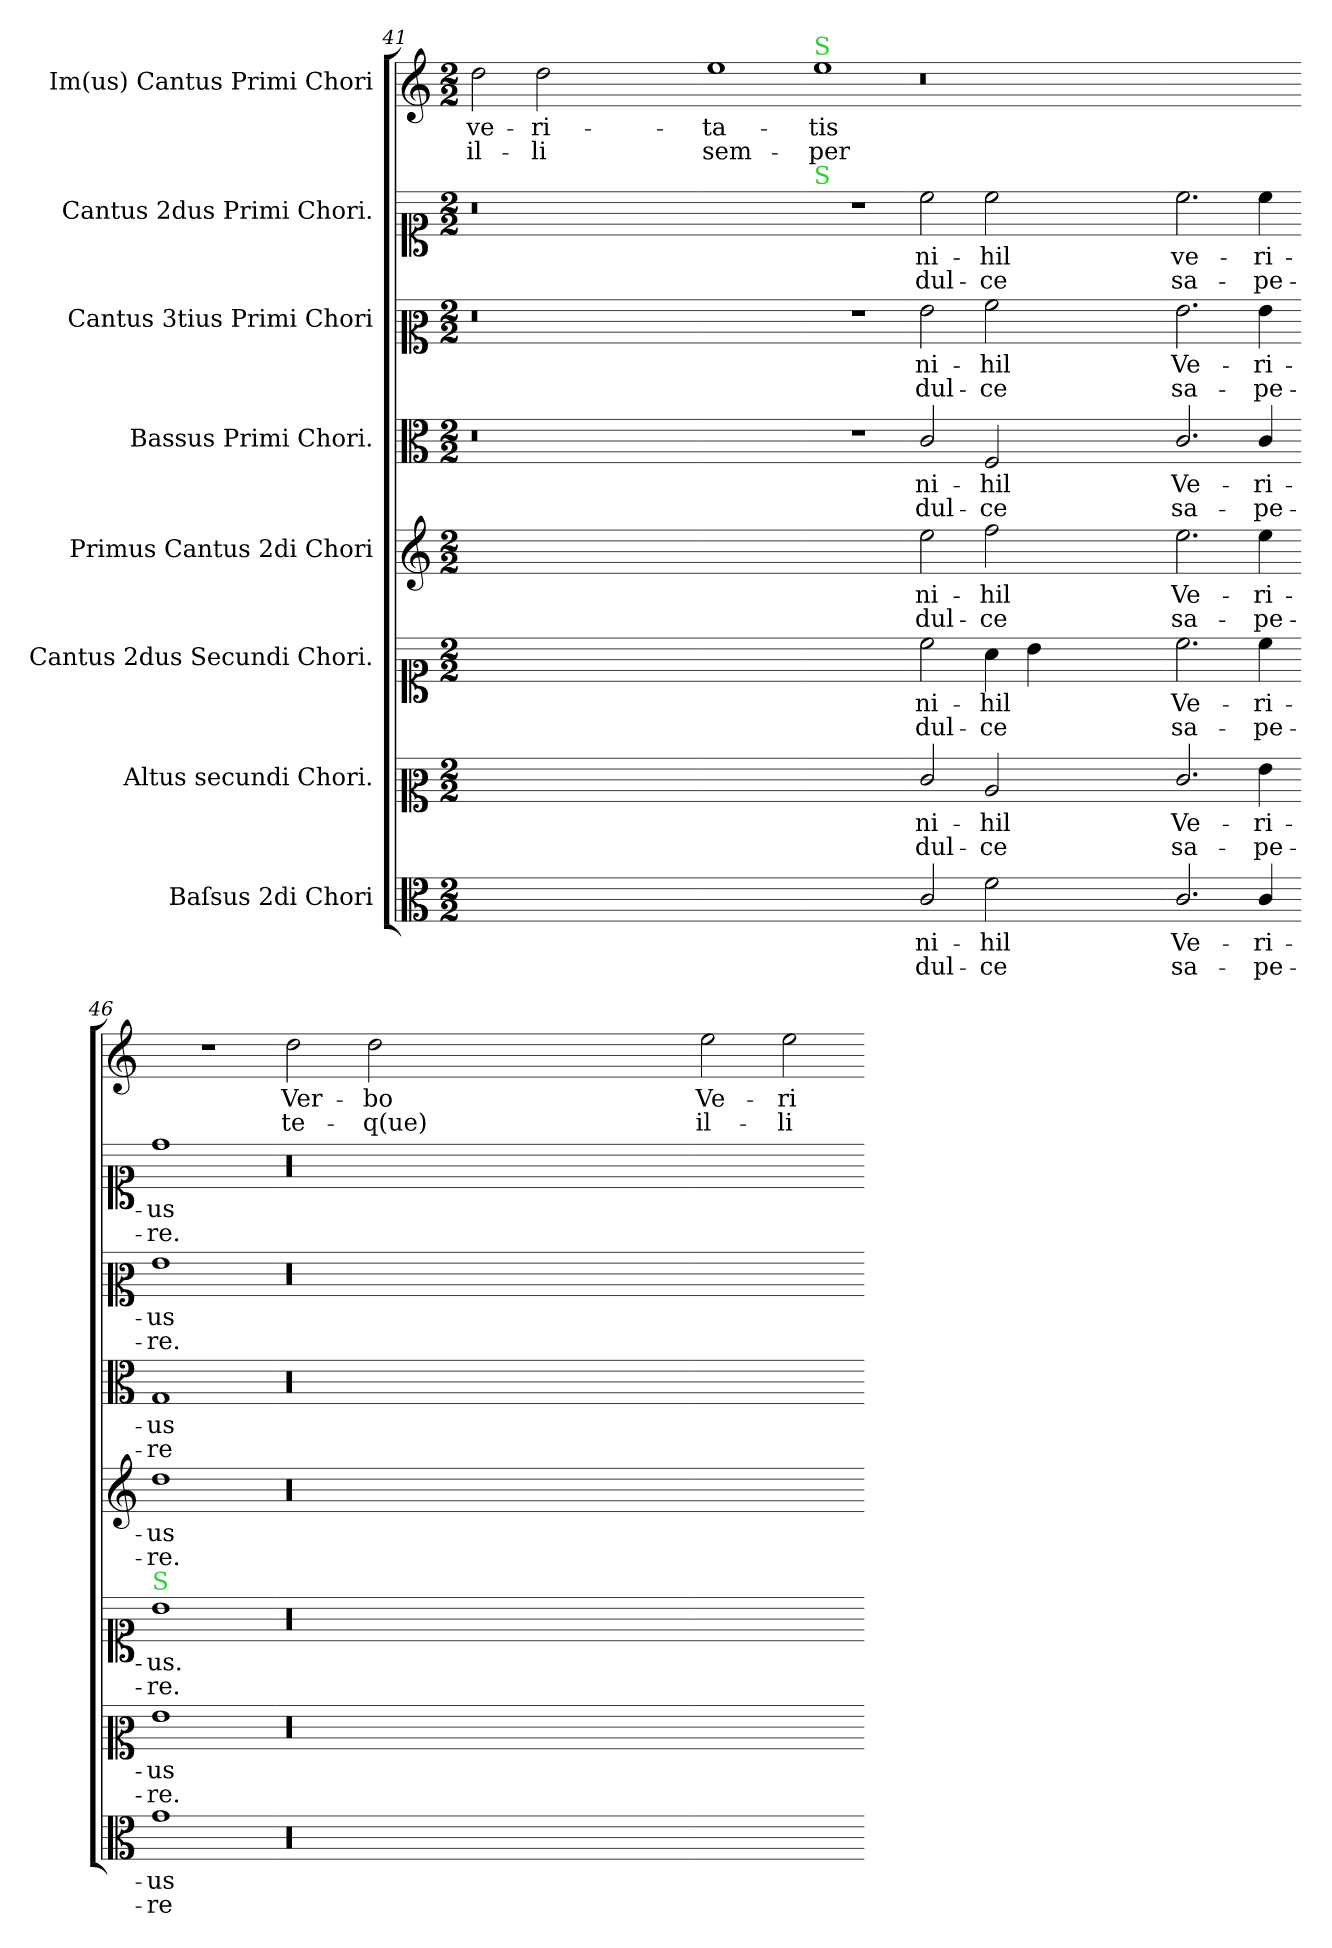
**kern	**text	**text	**kern	**text	**text	**kern	**text	**text	**kern	**text	**text	**kern	**text	**text	**kern	**text	**text	**kern	**text	**text	**kern	**text	**text
*part8	*part8	*part8	*part7	*part7	*part7	*part6	*part6	*part6	*part5	*part5	*part5	*part4	*part4	*part4	*part3	*part3	*part3	*part2	*part2	*part2	*part1	*part1	*part1
*staff8	*staff8	*staff8	*staff7	*staff7	*staff7	*staff6	*staff6	*staff6	*staff5	*staff5	*staff5	*staff4	*staff4	*staff4	*staff3	*staff3	*staff3	*staff2	*staff2	*staff2	*staff1	*staff1	*staff1
*I"Baſsus 2di Chori	*	*	*I"Altus secundi Chori.	*	*	*I"Cantus 2dus Secundi Chori.	*	*	*I"Primus Cantus 2di Chori	*	*	*I"Bassus Primi Chori.	*	*	*I"Cantus 3tius Primi Chori	*	*	*I"Cantus 2dus Primi Chori.	*	*	*I"Im(us) Cantus Primi Chori	*	*
*clefC3	*	*	*clefC2	*	*	*clefC1	*	*	*clefG2	*	*	*clefC3	*	*	*clefC2	*	*	*clefC1	*	*	*clefG2	*	*
*k[]	*	*	*k[]	*	*	*k[]	*	*	*k[]	*	*	*k[]	*	*	*k[]	*	*	*k[]	*	*	*k[]	*	*
*M2/2	*	*	*M2/2	*	*	*M2/2	*	*	*M2/2	*	*	*M2/2	*	*	*M2/2	*	*	*M2/2	*	*	*M2/2	*	*
=41	=41	=41	=41	=41	=41	=41	=41	=41	=41	=41	=41	=41	=41	=41	=41	=41	=41	=41	=41	=41	=41	=41	=41
0ryy	.	.	0ryy	.	.	0ryy	.	.	0ryy	.	.	0r	.	.	0r	.	.	0r	.	.	2dd\	ve-	il-
.	.	.	.	.	.	.	.	.	.	.	.	.	.	.	.	.	.	.	.	.	2dd\	-ri-	-li
.	.	.	.	.	.	.	.	.	.	.	.	.	.	.	.	.	.	.	.	.	1ryy	.	.
=42-	=42-	=42-	=42-	=42-	=42-	=42-	=42-	=42-	=42-	=42-	=42-	=42-	=42-	=42-	=42-	=42-	=42-	=42-	=42-	=42-	=42-	=42-	=42-
1ryy	.	.	1ryy	.	.	1ryy	.	.	1ryy	.	.	1ryy	.	.	1ryy	.	.	1ryy	.	.	1ee	-ta-	sem-
=43-	=43-	=43-	=43-	=43-	=43-	=43-	=43-	=43-	=43-	=43-	=43-	=43-	=43-	=43-	=43-	=43-	=43-	=43-	=43-	=43-	=43-	=43-	=43-
!	!	!	!	!	!	!	!	!	!	!	!	!	!	!	!	!	!	!	!	!	!LO:TX:a:color=limegreen:t=S	!	!
!	!	!	!	!	!	!	!	!	!	!	!	!	!	!	!	!	!	!LO:TX:a:color=limegreen:t=S	!	!	!	!	!
1ryy	.	.	1ryy	.	.	1ryy	.	.	1ryy	.	.	1r	.	.	1r	.	.	1r	.	.	1ee	-tis	-per
=44-	=44-	=44-	=44-	=44-	=44-	=44-	=44-	=44-	=44-	=44-	=44-	=44-	=44-	=44-	=44-	=44-	=44-	=44-	=44-	=44-	=44-	=44-	=44-
2c/	ni-	dul-	2e/	ni-	dul-	2cc\	ni-	dul-	2ee\	ni-	dul-	2c/	ni-	dul-	2g\	ni-	dul-	2cc\	ni-	dul-	0r	.	.
2f\	-hil	-ce	2c/	-hil	-ce	4a\	-hil	-ce	2ff\	-hil	-ce	2F/	-hil	-ce	2a\	-hil	-ce	2cc\	-hil	-ce	.	.	.
.	.	.	.	.	.	4b\	.	.	.	.	.	.	.	.	.	.	.	.	.	.	.	.	.
1ryy	.	.	1ryy	.	.	1ryy	.	.	1ryy	.	.	1ryy	.	.	1ryy	.	.	1ryy	.	.	.	.	.
=45-	=45-	=45-	=45-	=45-	=45-	=45-	=45-	=45-	=45-	=45-	=45-	=45-	=45-	=45-	=45-	=45-	=45-	=45-	=45-	=45-	=45-	=45-	=45-
2.c/	Ve-	sa-	2.e/	Ve-	sa-	2.cc\	Ve-	sa-	2.ee\	Ve-	sa-	2.c/	Ve-	sa-	2.g\	Ve-	sa-	2.cc\	ve-	sa-	1ryy	.	.
4c/	-ri-	-pe-	4g\	-ri-	-pe-	4cc\	-ri-	-pe-	4ee\	-ri-	-pe-	4c/	-ri-	-pe-	4g\	-ri-	-pe-	4cc\	-ri-	-pe-	.	.	.
=46-	=46-	=46-	=46-	=46-	=46-	=46-	=46-	=46-	=46-	=46-	=46-	=46-	=46-	=46-	=46-	=46-	=46-	=46-	=46-	=46-	=46-	=46-	=46-
!	!	!	!	!	!	!LO:TX:a:color=limegreen:t=S	!	!	!	!	!	!	!	!	!	!	!	!	!	!	!	!	!
1g	-us	-re	1g	-us	-re.	1b	-us.	-re.	1dd	-us	-re.	1G	-us	-re	1g	-us	-re.	1dd	-us	-re.	1r	.	.
=47-	=47-	=47-	=47-	=47-	=47-	=47-	=47-	=47-	=47-	=47-	=47-	=47-	=47-	=47-	=47-	=47-	=47-	=47-	=47-	=47-	=47-	=47-	=47-
00r	.	.	00r	.	.	00r	.	.	00r	.	.	00r	.	.	00r	.	.	00r	.	.	2dd\	Ver-	te-
.	.	.	.	.	.	.	.	.	.	.	.	.	.	.	.	.	.	.	.	.	2dd\	-bo	-q(ue)
.	.	.	.	.	.	.	.	.	.	.	.	.	.	.	.	.	.	.	.	.	0.ryy	.	.
=48-	=48-	=48-	=48-	=48-	=48-	=48-	=48-	=48-	=48-	=48-	=48-	=48-	=48-	=48-	=48-	=48-	=48-	=48-	=48-	=48-	=48-	=48-	=48-
1ryy	.	.	1ryy	.	.	1ryy	.	.	1ryy	.	.	1ryy	.	.	1ryy	.	.	1ryy	.	.	2ee\	Ve-	il-
.	.	.	.	.	.	.	.	.	.	.	.	.	.	.	.	.	.	.	.	.	2ee\	-ri-	-li
=-	=-	=-	=-	=-	=-	=-	=-	=-	=-	=-	=-	=-	=-	=-	=-	=-	=-	=-	=-	=-	=-	=-	=-
*-	*-	*-	*-	*-	*-	*-	*-	*-	*-	*-	*-	*-	*-	*-	*-	*-	*-	*-	*-	*-	*-	*-	*-
